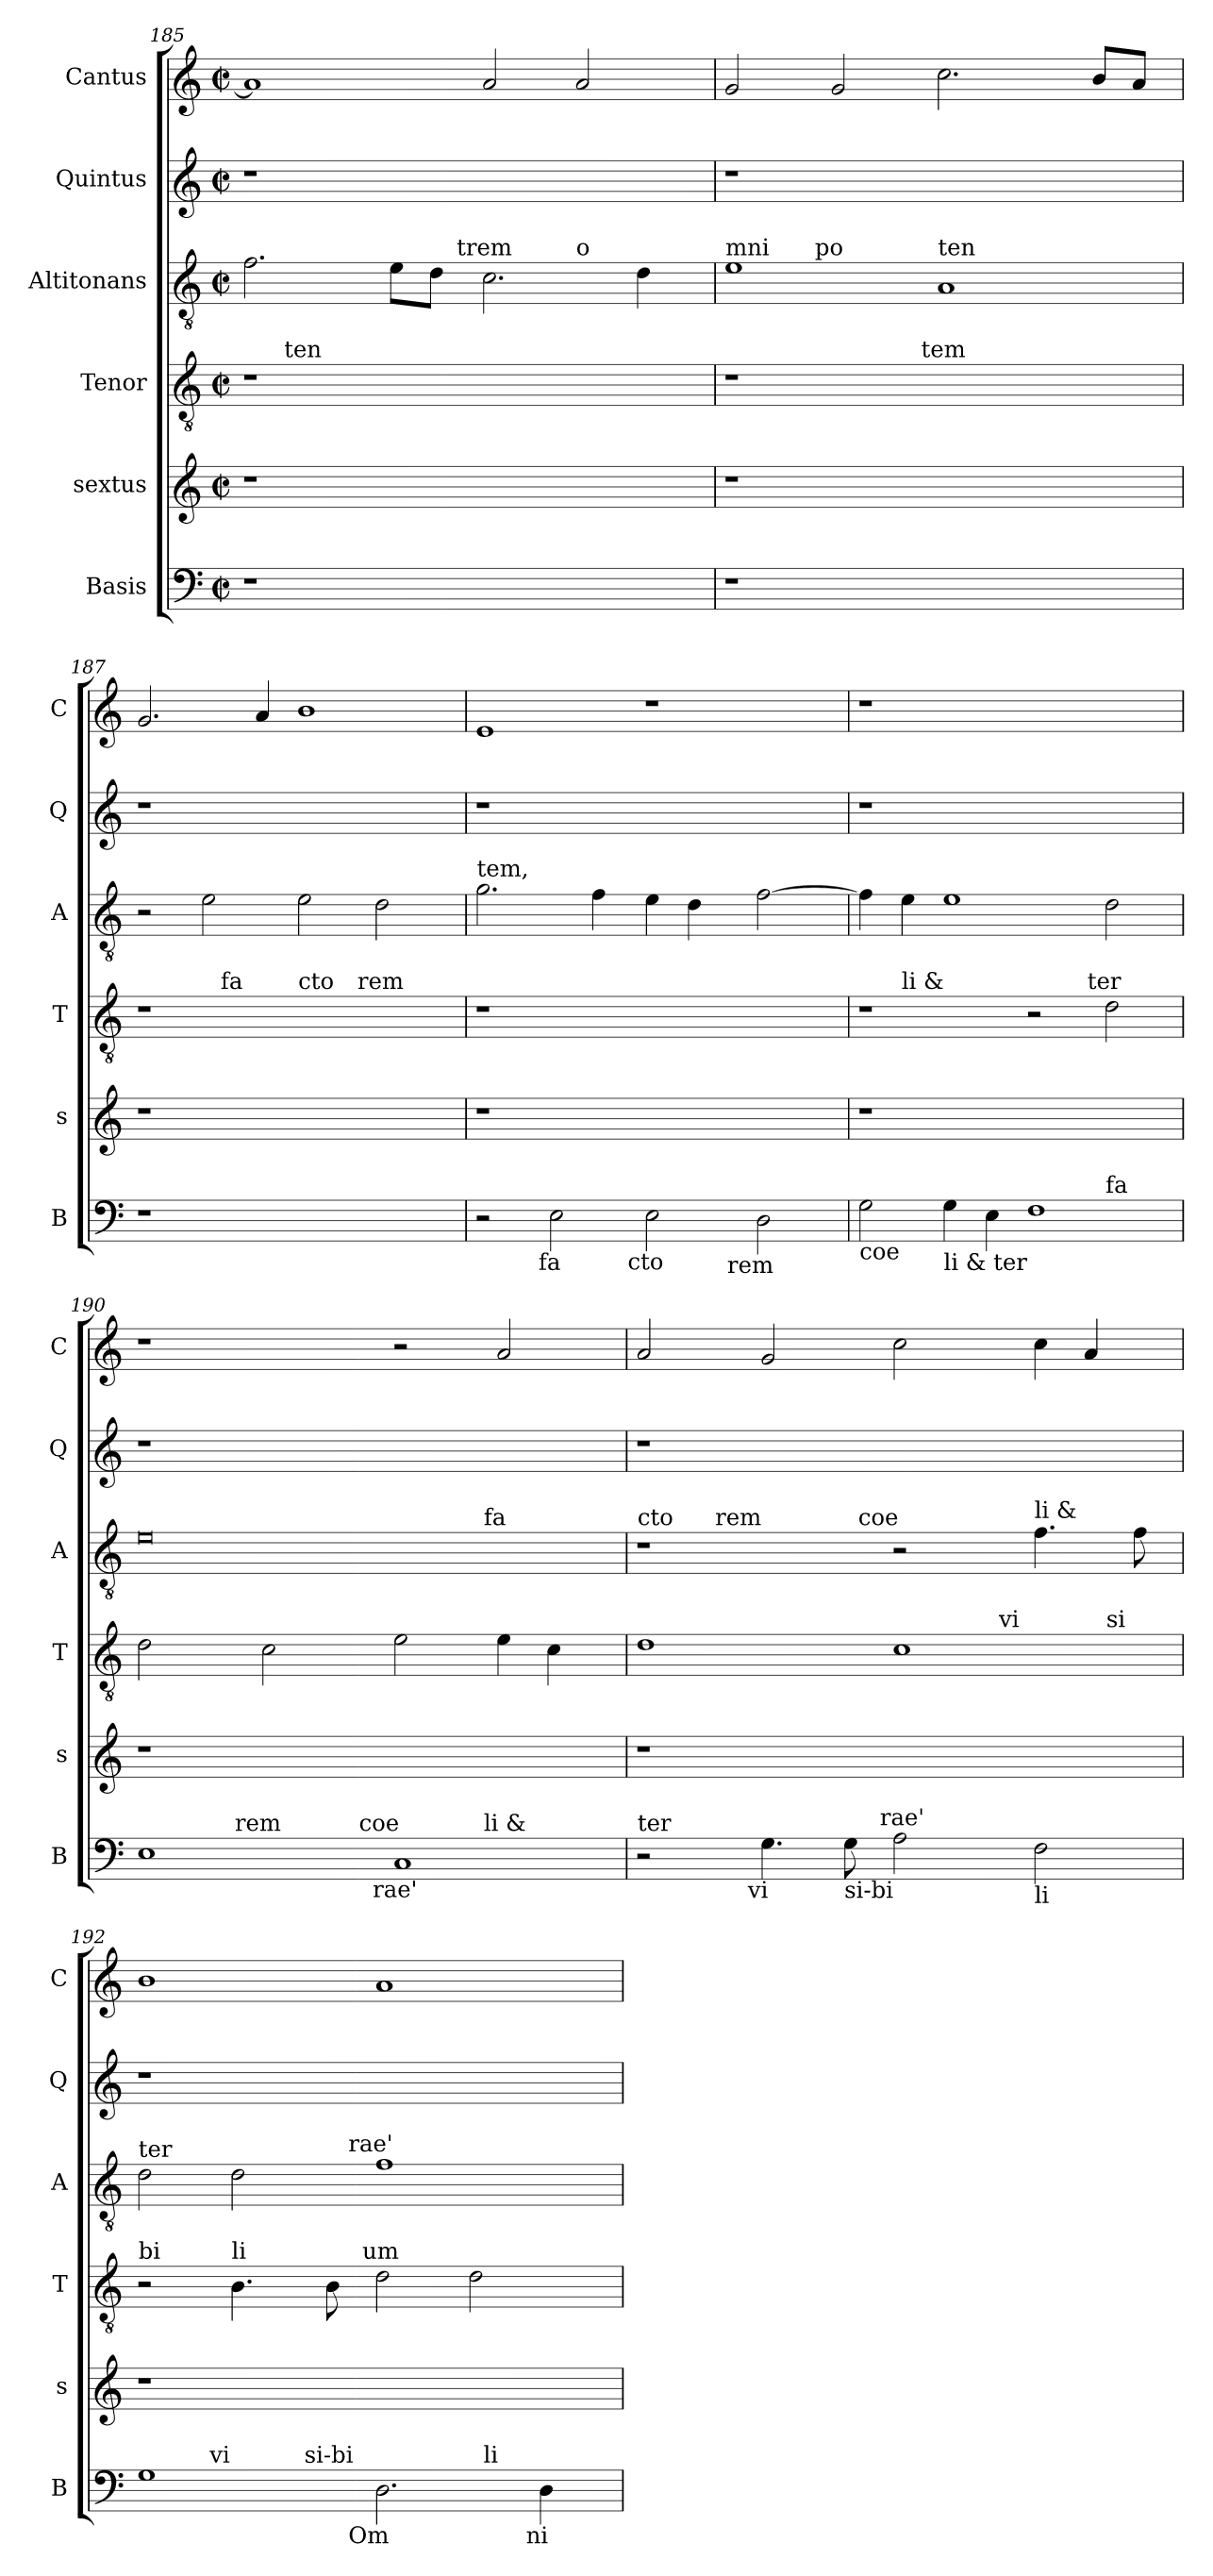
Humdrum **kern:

**kern	**kern	**kern	**kern	**kern	**kern
*part6	*part5	*part4	*part3	*part2	*part1
*staff6	*staff5	*staff4	*staff3	*staff2	*staff1
*I"Basis	*I"sextus	*I"Tenor	*I"Altitonans	*I"Quintus	*I"Cantus
*I'B	*I's	*I'T	*I'A	*I'Q	*I'C
*clefF4	*clefG2	*clefGv2	*clefGv2	*clefG2	*clefG2
*k[]	*k[]	*k[]	*k[]	*k[]	*k[]
*C:	*C:	*C:	*C:	*C:	*C:
*M2/2	*M2/2	*M2/2	*M2/2	*M2/2	*M2/2
*met(c|)	*met(c|)	*met(c|)	*met(c|)	*met(c|)	*met(c|)
=185	=185	=185	=185	=185	=185
*	*	*^	*^	*	*
*	*	*	*	*	*^	*	*
1r	1r	1r	8ryy	2.f\	2...ryy	1.ryy	1r	1a]
!	!	!	!LO:TX:a:t=ten	!	!	!	!	!
.	.	.	1...ryy	.	.	.	.	.
.	.	.	.	8e\L	.	.	.	.
.	.	.	.	8d\J	.	.	.	.
!	!	!	!	!	!LO:TX:a:t=trem	!	!	!
.	.	.	.	.	1ryy	.	.	.
1ryy	1ryy	1ryy	.	2.c\	.	.	1ryy	2a/
!	!	!	!	!	!	!LO:TX:a:t=o	!	!
.	.	.	.	.	.	2ryy	.	2a/
.	.	.	.	4d\	.	.	.	.
.	.	.	.	.	16ryy	.	.	.
=186	=186	=186	=186	=186	=186	=186	=186	=186
!	!	!	!	!LO:TX:a:t=mni	!	!	!	!
*	*	*	*	*	*v	*v	*	*
1r	1r	1r	2ryy	1e	4...ryy	1r	2g/
!	!	!	!	!	!LO:TX:a:t=po	!	!
.	.	.	.	.	1ryy	.	.
.	.	.	4...ryy	.	.	.	2g/
!	!	!	!LO:TX:a:t=tem	!	!	!	!
.	.	.	1ryy	.	.	.	.
!	!	!	!	!LO:TX:a:t=ten	!	!	!
1ryy	1ryy	1ryy	.	1A	.	1ryy	2.cc\
.	.	.	.	.	2ryy	.	.
.	.	.	.	.	.	.	8b/L
.	.	.	.	.	.	.	8a/J
.	.	.	32ryy	.	32ryy	.	.
*	*	*	*	*v	*v	*	*
=187	=187	=187	=187	=187	=187	=187
1r	1r	1r	2ryy	2r	1r	2.g/
.	.	.	16ryy	2e\	.	.
!	!	!	!LO:TX:a:t=fa	!	!	!
.	.	.	1ryy	.	.	.
.	.	.	.	.	.	4a/
!	!	!LO:TX:a:t=cto	!	!	!	!
1ryy	1ryy	4..ryy	.	2e\	1ryy	1b
!	!	!LO:TX:a:t=rem	!	!	!	!
.	.	2ryy	.	.	.	.
.	.	.	.	2d\	.	.
.	.	.	4..ryy	.	.	.
.	.	16ryy	.	.	.	.
!!LO:LB:g=z
=188	=188	=188	=188	=188	=188	=188
!	!	!	!	!LO:TX:a:t=tem,	!	!
!	!	!LO:TX:a:t=coe	!	!	!	!
*^	*	*	*	*	*	*
*	*^	*	*	*	*	*	*
*	*	*^	*	*v	*v	*	*	*
2r	4...ryy	2...ryy	1ryy	1r	1r	2.g\	1r	1e
!	!LO:TX:b:t=fa	!	!	!	!	!	!	!
.	1ryy	.	.	.	.	.	.	.
2E\	.	.	.	.	.	.	.	.
.	.	.	.	.	.	4f\	.	.
!	!	!LO:TX:b:t=cto	!	!	!	!	!	!
.	.	1ryy	.	.	.	.	.	.
2E\	.	.	4ryy	1ryy	1ryy	4e\	1ryy	1r
.	.	.	8ryy	.	.	4d\	.	.
.	.	.	32ryy	.	.	.	.	.
!	!	!	!LO:TX:b:t=rem	!	!	!	!	!
.	.	.	2ryy	.	.	.	.	.
.	2ryy	.	.	.	.	.	.	.
2D\	.	.	.	.	.	[>2f\	.	.
.	.	.	16.ryy	.	.	.	.	.
.	.	16ryy	.	.	.	.	.	.
.	32ryy	.	.	.	.	.	.	.
=189	=189	=189	=189	=189	=189	=189	=189	=189
!LO:TX:b:t=coe	!	!	!	!	!	!	!	!
*	*	*	*	*	*^	*	*	*
*	*v	*v	*v	*	*	*^	*	*	*
2G\	1.ryy	1r	1r	4ryy	1ryy	4f\]	1r	1r
!	!	!	!	!LO:TX:a:t=li &	!	!	!	!
.	.	.	.	1..ryy	.	4e\	.	.
!LO:TX:b:t=li & ter	!	!	!	!	!	!	!	!
4G\	.	.	.	.	.	1e	.	.
4E\	.	.	.	.	.	.	.	.
1F	.	1ryy	2r	.	4..ryy	.	1ryy	1ryy
!	!	!	!	!	!LO:TX:a:t=ter	!	!	!
.	.	.	.	.	2ryy	.	.	.
!	!LO:TX:a:t=fa	!	!	!	!	!	!	!
.	2ryy	.	2d\	.	.	2d\	.	.
.	.	.	.	.	16ryy	.	.	.
=190	=190	=190	=190	=190	=190	=190	=190	=190
!	!	!	!LO:TX:a:t=rae'	!	!	!	!	!
!LO:TX:a:t=cto	!	!	!	!	!	!	!	!
*^	*^	*	*	*	*	*^	*	*
*	*	*^	*	*	*v	*v	*v	*	*	*	*
1E	4ryy	2ryy	2...ryy	1ryy	1r	2d\	0e	1ryy	1r	1r
.	8ryy	.	.	.	.	.	.	.	.	.
.	32ryy	.	.	.	.	.	.	.	.	.
!	!LO:TX:a:t=rem	!	!	!	!	!	!	!	!	!
.	1ryy	.	.	.	.	.	.	.	.	.
.	.	4ryy	.	.	.	2c\	.	.	.	.
.	.	8ryy	.	.	.	.	.	.	.	.
.	.	32ryy	.	.	.	.	.	.	.	.
!	!	!LO:TX:a:t=coe	!	!	!	!	!	!	!	!
.	.	1ryy	.	.	.	.	.	.	.	.
!	!	!	!LO:TX:b:t=rae'	!	!	!	!	!	!	!
.	.	.	1ryy	.	.	.	.	.	.	.
1C	.	.	.	4...ryy	1ryy	2e\	.	4...ryy	1ryy	2r
.	2ryy	.	.	.	.	.	.	.	.	.
!	!	!	!	!	!	!	!	!LO:TX:a:t=fa	!	!
!	!	!	!	!LO:TX:a:t=li &	!	!	!	!	!	!
.	.	.	.	2ryy	.	.	.	2ryy	.	.
.	.	.	.	.	.	4e\	.	.	.	2a/
.	.	.	.	.	.	4c\	.	.	.	.
.	16.ryy	16.ryy	.	.	.	.	.	.	.	.
.	.	.	16ryy	.	.	.	.	.	.	.
.	.	.	.	32ryy	.	.	.	32ryy	.	.
=191	=191	=191	=191	=191	=191	=191	=191	=191	=191	=191
!	!	!	!	!	!	!	!LO:TX:a:t=cto	!	!	!
!LO:TX:a:t=ter	!	!	!	!	!	!	!	!	!	!
*	*	*	*	*	*	*^	*	*^	*	*
*	*	*v	*v	*v	*	*	*^	*	*	*	*	*
2r	4...ryy	2ryy	1r	1d	1ryy	1ryy	1r	4ryy	2ryy	1r	2a/
.	.	.	.	.	.	.	.	16.ryy	.	.	.
!	!	!	!	!	!	!	!	!LO:TX:a:t=rem	!	!	!
.	.	.	.	.	.	.	.	1ryy	.	.	.
!	!LO:TX:b:t=vi	!	!	!	!	!	!	!	!	!	!
.	1ryy	.	.	.	.	.	.	.	.	.	.
4.G\	.	4...ryy	.	.	.	.	.	.	4ryy	.	2g/
.	.	.	.	.	.	.	.	.	8ryy	.	.
!LO:TX:b:t=si-bi	!	!	!	!	!	!	!	!	!	!	!
8G\	.	.	.	.	.	.	.	.	32ryy	.	.
!	!	!	!	!	!	!	!	!	!LO:TX:a:t=coe	!	!
.	.	.	.	.	.	.	.	.	1ryy	.	.
!	!	!LO:TX:a:t=rae'	!	!	!	!	!	!	!	!	!
.	.	1ryy	.	.	.	.	.	.	.	.	.
2A\	.	.	1ryy	1c	4ryy	2ryy	2r	.	.	1ryy	2cc\
.	.	.	.	.	8ryy	.	.	.	.	.	.
.	.	.	.	.	.	.	.	2ryy	.	.	.
.	.	.	.	.	32ryy	.	.	.	.	.	.
!	!	!	!	!	!LO:TX:a:t=vi	!	!	!	!	!	!
.	.	.	.	.	2ryy	.	.	.	.	.	.
.	2ryy	.	.	.	.	.	.	.	.	.	.
!	!	!	!	!	!	!	!LO:TX:a:t=li &	!	!	!	!
!LO:TX:b:t=li	!	!	!	!	!	!	!	!	!	!	!
2F\	.	.	.	.	.	4ryy	4.f\	.	.	.	4cc\
.	.	.	.	.	.	16ryy	.	.	.	.	4a/
!	!	!	!	!	!	!LO:TX:a:t=si	!	!	!	!	!
.	.	.	.	.	.	8.ryy	.	.	.	.	.
.	.	.	.	.	.	.	.	8ryy	.	.	.
.	.	.	.	.	.	.	8f\	.	.	.	.
.	.	.	.	.	16.ryy	.	.	.	16.ryy	.	.
.	32ryy	32ryy	.	.	.	.	.	32ryy	.	.	.
=192	=192	=192	=192	=192	=192	=192	=192	=192	=192	=192	=192
!	!	!	!	!	!	!	!LO:TX:a:t=ter	!	!	!	!
!	!	!	!	!LO:TX:a:t=bi	!	!	!	!	!	!	!
!LO:TX:b:t=um	!	!	!	!	!	!	!	!	!	!	!
*	*	*	*	*	*v	*v	*	*	*	*	*
*^	*^	*^	*	*	*	*	*v	*v	*	*
1G	4..ryy	2ryy	2...ryy	1ryy	1ryy	1r	2r	2ryy	2d\	2...ryy	1r	1b
!	!LO:TX:a:t=vi	!	!	!	!	!	!	!	!	!	!	!
.	1ryy	.	.	.	.	.	.	.	.	.	.	.
!	!	!	!	!	!	!	!LO:TX:a:t=li	!	!	!	!	!
.	.	4ryy	.	.	.	.	4.B\	4...ryy	2d\	.	.	.
.	.	16ryy	.	.	.	.	.	.	.	.	.	.
!	!	!LO:TX:a:t=si-bi	!	!	!	!	!	!	!	!	!	!
.	.	1ryy	.	.	.	.	.	.	.	.	.	.
.	.	.	.	.	.	.	8B\	.	.	.	.	.
!	!	!	!	!	!	!	!	!	!	!LO:TX:a:t=rae'	!	!
!	!	!	!LO:TX:b:t=Om	!	!	!	!	!	!	!	!	!
.	.	.	1ryy	.	.	.	.	.	.	1ryy	.	.
!	!	!	!	!	!	!	!	!LO:TX:a:t=um	!	!	!	!
.	.	.	.	.	.	.	.	1ryy	.	.	.	.
2.D\	.	.	.	2ryy	2ryy	1ryy	2d\	.	1f	.	1ryy	1a
.	2ryy	.	.	.	.	.	.	.	.	.	.	.
.	.	.	.	32ryy	8..ryy	.	2d\	.	.	.	.	.
!	!	!	!	!LO:TX:a:t=li	!	!	!	!	!	!	!	!
.	.	.	.	4...ryy	.	.	.	.	.	.	.	.
!	!	!	!	!	!LO:TX:b:t=ni	!	!	!	!	!	!	!
.	.	.	.	.	4ryy	.	.	.	.	.	.	.
4D\	.	.	.	.	.	.	.	.	.	.	.	.
.	.	8.ryy	.	.	.	.	.	.	.	.	.	.
.	16ryy	.	16ryy	.	.	.	.	.	.	16ryy	.	.
.	.	.	.	.	32ryy	.	.	32ryy	.	.	.	.
*	*	*	*	*	*	*	*v	*v	*	*	*	*
*v	*v	*v	*v	*v	*v	*	*	*v	*v	*	*
=	=	=	=	=	=
*-	*-	*-	*-	*-	*-
